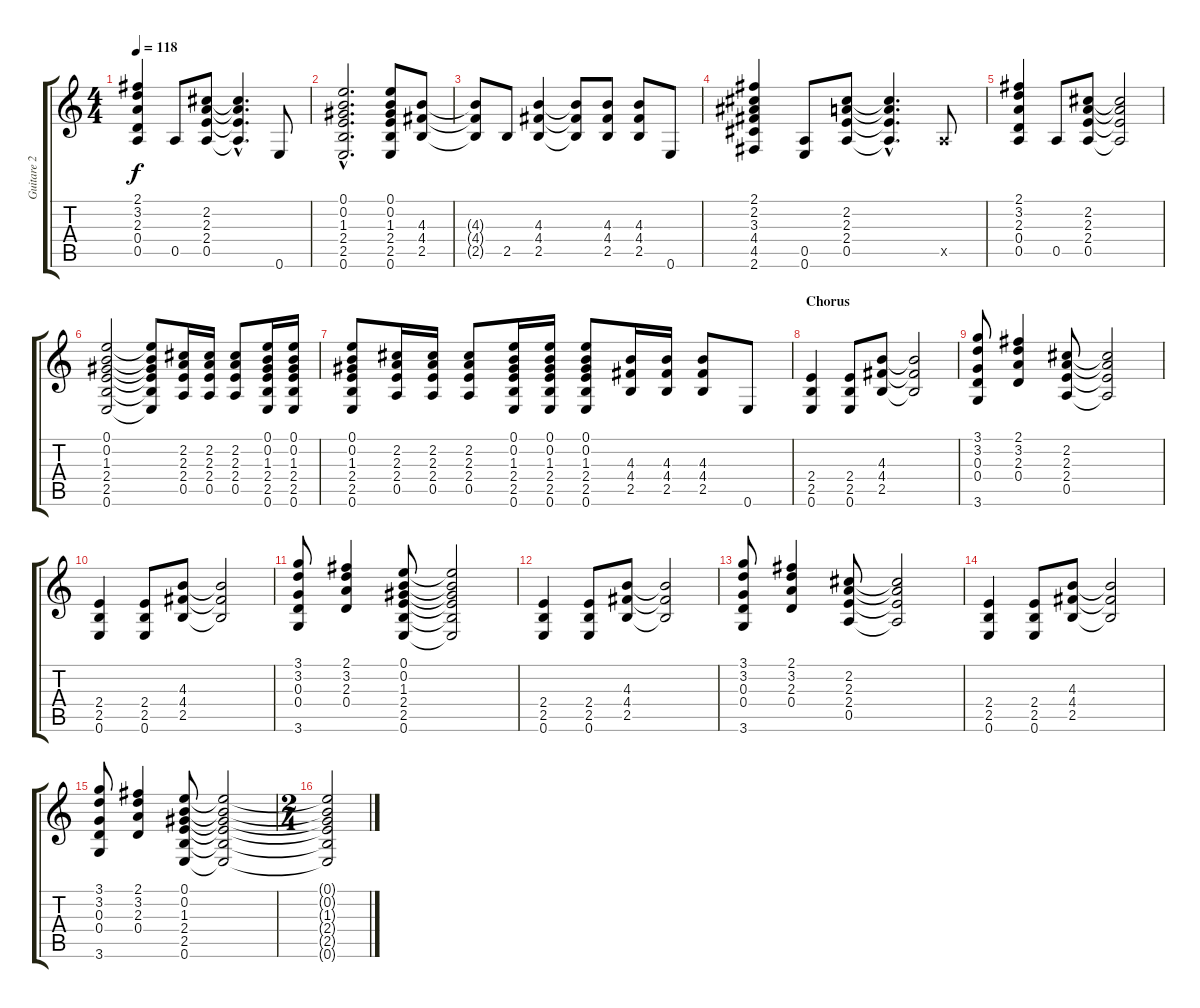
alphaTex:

\track ("Guitare 2" "Guitare 2") {instrument distortionguitar}
\staff {score tabs}
\tuning (E4 B3 G3 D3 A2 E2) {hide}
\ts (4 4)
\tempo 118
\clef g2
\ks c
(2.1 3.2 2.3 0.4 0.5).4{dy f} 0.5.8 (2.2 2.3 2.4 0.5).8 (2.2{hac t} 2.3{hac t} 2.4{hac t} 0.5{hac t}).4{d} 0.6.8 |
(0.1{hac} 0.2{hac} 1.3{hac} 2.4{hac} 2.5{hac} 0.6{hac}).2{d} (0.1 0.2 1.3 2.4 2.5 0.6).8 (4.3 4.4 2.5).8 |
(4.3{t} 4.4{t} 2.5{t}).8 2.5.8 (4.3 4.4 2.5).4 (4.3{t} 4.4{t} 2.5{t}).8 (4.3 4.4 2.5).8 (4.3 4.4 2.5).8 0.6.8 |
(2.1 2.2 3.3 4.4 4.5 2.6).4 (0.5 0.6).8 (2.2 2.3 2.4 0.5).8 (2.2{hac t} 2.3{hac t} 2.4{hac t} 0.5{hac t}).4{d} 0.5{x}.8 |
(2.1 3.2 2.3 0.4 0.5).4 0.5.8 (2.2 2.3 2.4 0.5).8 (2.2{t} 2.3{t} 2.4{t} 0.5{t}).2 |
(0.1 0.2 1.3 2.4 2.5 0.6).2 (0.1{t} 0.2{t} 1.3{t} 2.4{t} 2.5{t} 0.6{t}).8 (2.2 2.3 2.4 0.5).16 (2.2 2.3 2.4 0.5).16 (2.2 2.3 2.4 0.5).8 (0.1 0.2 1.3 2.4 2.5 0.6).16 (0.1 0.2 1.3 2.4 2.5 0.6).16 |
(0.1 0.2 1.3 2.4 2.5 0.6).8 (2.2 2.3 2.4 0.5).16 (2.2 2.3 2.4 0.5).16 (2.2 2.3 2.4 0.5).8 (0.1 0.2 1.3 2.4 2.5 0.6).16 (0.1 0.2 1.3 2.4 2.5 0.6).16 (0.1 0.2 1.3 2.4 2.5 0.6).8 (4.3 4.4 2.5).16 (4.3 4.4 2.5).16 (4.3 4.4 2.5).8 0.6.8 |
\section ("" "Chorus")
(2.4 2.5 0.6).4 (2.4 2.5 0.6).8 (4.3 4.4 2.5).8 (4.3{t} 4.4{t} 2.5{t}).2 |
(3.1 3.2 0.3 0.4 3.6).8 (2.1 3.2 2.3 0.4).4 (2.2 2.3 2.4 0.5).8 (2.2{t} 2.3{t} 2.4{t} 0.5{t}).2 |
(2.4 2.5 0.6).4 (2.4 2.5 0.6).8 (4.3 4.4 2.5).8 (4.3{t} 4.4{t} 2.5{t}).2 |
(3.1 3.2 0.3 0.4 3.6).8 (2.1 3.2 2.3 0.4).4 (0.1 0.2 1.3 2.4 2.5 0.6).8 (0.1{t} 0.2{t} 1.3{t} 2.4{t} 2.5{t} 0.6{t}).2 |
(2.4 2.5 0.6).4 (2.4 2.5 0.6).8 (4.3 4.4 2.5).8 (4.3{t} 4.4{t} 2.5{t}).2 |
(3.1 3.2 0.3 0.4 3.6).8 (2.1 3.2 2.3 0.4).4 (2.2 2.3 2.4 0.5).8 (2.2{t} 2.3{t} 2.4{t} 0.5{t}).2 |
(2.4 2.5 0.6).4 (2.4 2.5 0.6).8 (4.3 4.4 2.5).8 (4.3{t} 4.4{t} 2.5{t}).2 |
(3.1 3.2 0.3 0.4 3.6).8 (2.1 3.2 2.3 0.4).4 (0.1 0.2 1.3 2.4 2.5 0.6).8 (0.1{t} 0.2{t} 1.3{t} 2.4{t} 2.5{t} 0.6{t}).2 |
\ts (2 4)
(0.1{t} 0.2{t} 1.3{t} 2.4{t} 2.5{t} 0.6{t}).2
